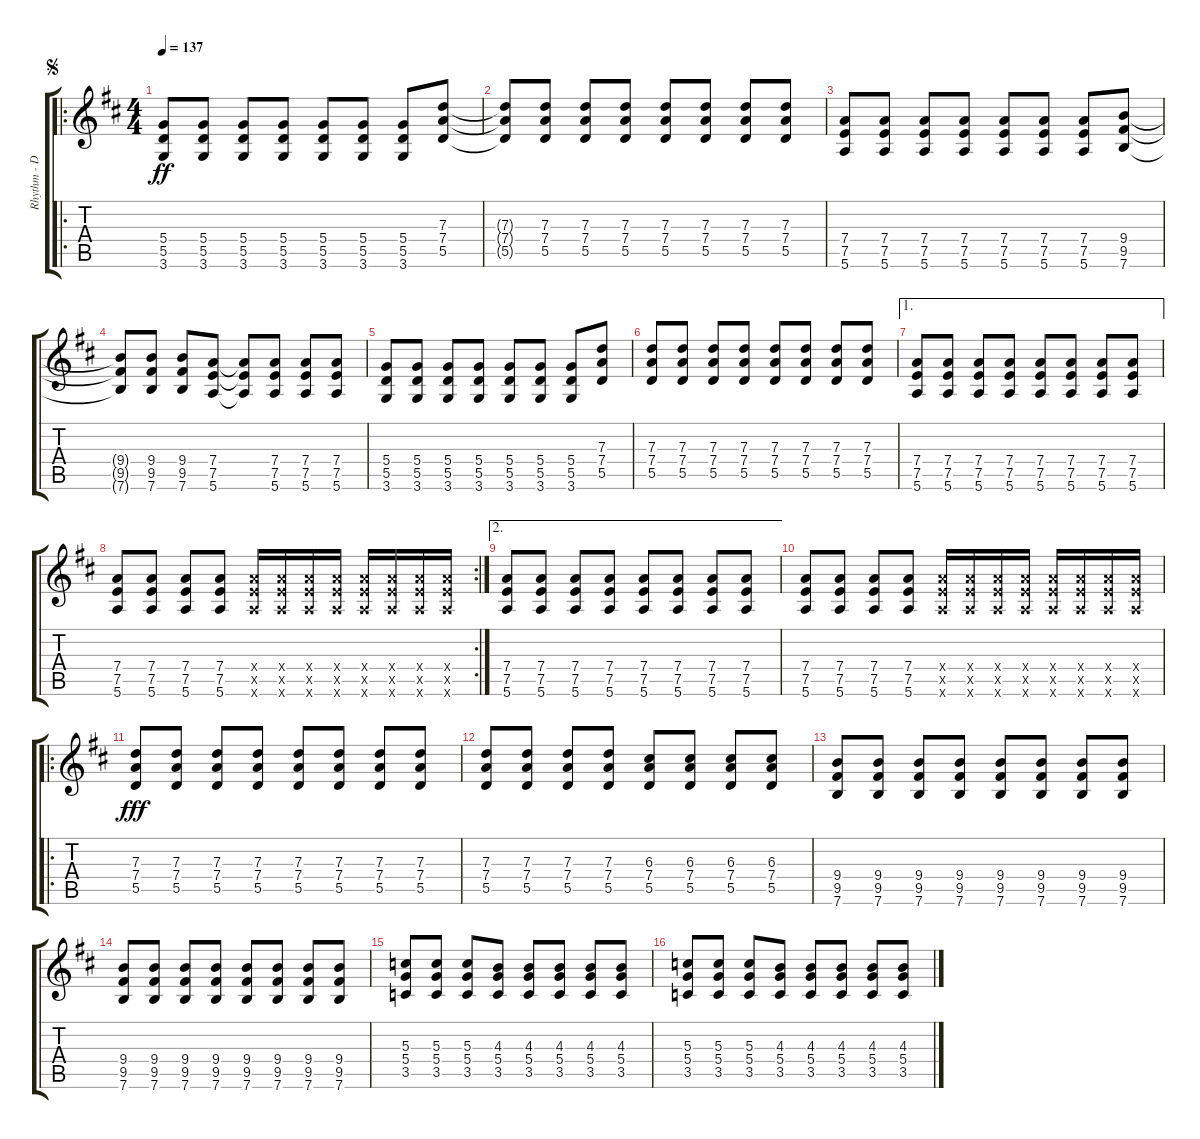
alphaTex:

\track ("Rhythm - Distortion" "Rhythm - D") {instrument distortionguitar}
\staff {score tabs}
\tuning (E4 B3 G3 D3 A2 E2) {hide}
\ro
\ts (4 4)
\jump segno
\tempo 137
\clef g2
\ks d
(5.4 5.5 3.6).8{dy ff} (5.4 5.5 3.6).8 (5.4 5.5 3.6).8 (5.4 5.5 3.6).8 (5.4 5.5 3.6).8 (5.4 5.5 3.6).8 (5.4 5.5 3.6).8 (7.3 7.4 5.5).8 |
(7.3{t} 7.4{t} 5.5{t}).8 (7.3 7.4 5.5).8 (7.3 7.4 5.5).8 (7.3 7.4 5.5).8 (7.3 7.4 5.5).8 (7.3 7.4 5.5).8 (7.3 7.4 5.5).8 (7.3 7.4 5.5).8 |
(7.4 7.5 5.6).8 (7.4 7.5 5.6).8 (7.4 7.5 5.6).8 (7.4 7.5 5.6).8 (7.4 7.5 5.6).8 (7.4 7.5 5.6).8 (7.4 7.5 5.6).8 (9.4 9.5 7.6).8 |
(9.4{t} 9.5{t} 7.6{t}).8 (9.4 9.5 7.6).8 (9.4 9.5 7.6).8 (7.4 7.5 5.6).8 (7.4{t} 7.5{t} 5.6{t}).8 (7.4 7.5 5.6).8 (7.4 7.5 5.6).8 (7.4 7.5 5.6).8 |
(5.4 5.5 3.6).8 (5.4 5.5 3.6).8 (5.4 5.5 3.6).8 (5.4 5.5 3.6).8 (5.4 5.5 3.6).8 (5.4 5.5 3.6).8 (5.4 5.5 3.6).8 (7.3 7.4 5.5).8 |
(7.3 7.4 5.5).8 (7.3 7.4 5.5).8 (7.3 7.4 5.5).8 (7.3 7.4 5.5).8 (7.3 7.4 5.5).8 (7.3 7.4 5.5).8 (7.3 7.4 5.5).8 (7.3 7.4 5.5).8 |
\ae 1
(7.4 7.5 5.6).8 (7.4 7.5 5.6).8 (7.4 7.5 5.6).8 (7.4 7.5 5.6).8 (7.4 7.5 5.6).8 (7.4 7.5 5.6).8 (7.4 7.5 5.6).8 (7.4 7.5 5.6).8 |
\rc 2
(7.4 7.5 5.6).8 (7.4 7.5 5.6).8 (7.4 7.5 5.6).8 (7.4 7.5 5.6).8 (7.4{x} 7.5{x} 5.6{x}).16 (7.4{x} 7.5{x} 5.6{x}).16 (7.4{x} 7.5{x} 5.6{x}).16 (7.4{x} 7.5{x} 5.6{x}).16 (7.4{x} 7.5{x} 5.6{x}).16 (7.4{x} 7.5{x} 5.6{x}).16 (7.4{x} 7.5{x} 5.6{x}).16 (7.4{x} 7.5{x} 5.6{x}).16 |
\ae 2
(7.4 7.5 5.6).8 (7.4 7.5 5.6).8 (7.4 7.5 5.6).8 (7.4 7.5 5.6).8 (7.4 7.5 5.6).8 (7.4 7.5 5.6).8 (7.4 7.5 5.6).8 (7.4 7.5 5.6).8 |
(7.4 7.5 5.6).8 (7.4 7.5 5.6).8 (7.4 7.5 5.6).8 (7.4 7.5 5.6).8 (7.4{x} 7.5{x} 5.6{x}).16 (7.4{x} 7.5{x} 5.6{x}).16 (7.4{x} 7.5{x} 5.6{x}).16 (7.4{x} 7.5{x} 5.6{x}).16 (7.4{x} 7.5{x} 5.6{x}).16 (7.4{x} 7.5{x} 5.6{x}).16 (7.4{x} 7.5{x} 5.6{x}).16 (7.4{x} 7.5{x} 5.6{x}).16 |
\ro
(7.3 7.4 5.5).8{dy fff} (7.3 7.4 5.5).8 (7.3 7.4 5.5).8 (7.3 7.4 5.5).8 (7.3 7.4 5.5).8 (7.3 7.4 5.5).8 (7.3 7.4 5.5).8 (7.3 7.4 5.5).8 |
(7.3 7.4 5.5).8 (7.3 7.4 5.5).8 (7.3 7.4 5.5).8 (7.3 7.4 5.5).8 (6.3 7.4 5.5).8 (6.3 7.4 5.5).8 (6.3 7.4 5.5).8 (6.3 7.4 5.5).8 |
(9.4 9.5 7.6).8 (9.4 9.5 7.6).8 (9.4 9.5 7.6).8 (9.4 9.5 7.6).8 (9.4 9.5 7.6).8 (9.4 9.5 7.6).8 (9.4 9.5 7.6).8 (9.4 9.5 7.6).8 |
(9.4 9.5 7.6).8 (9.4 9.5 7.6).8 (9.4 9.5 7.6).8 (9.4 9.5 7.6).8 (9.4 9.5 7.6).8 (9.4 9.5 7.6).8 (9.4 9.5 7.6).8 (9.4 9.5 7.6).8 |
(5.3 5.4 3.5).8 (5.3 5.4 3.5).8 (5.3 5.4 3.5).8 (4.3 5.4 3.5).8 (4.3 5.4 3.5).8 (4.3 5.4 3.5).8 (4.3 5.4 3.5).8 (4.3 5.4 3.5).8 |
(5.3 5.4 3.5).8 (5.3 5.4 3.5).8 (5.3 5.4 3.5).8 (4.3 5.4 3.5).8 (4.3 5.4 3.5).8 (4.3 5.4 3.5).8 (4.3 5.4 3.5).8 (4.3 5.4 3.5).8
